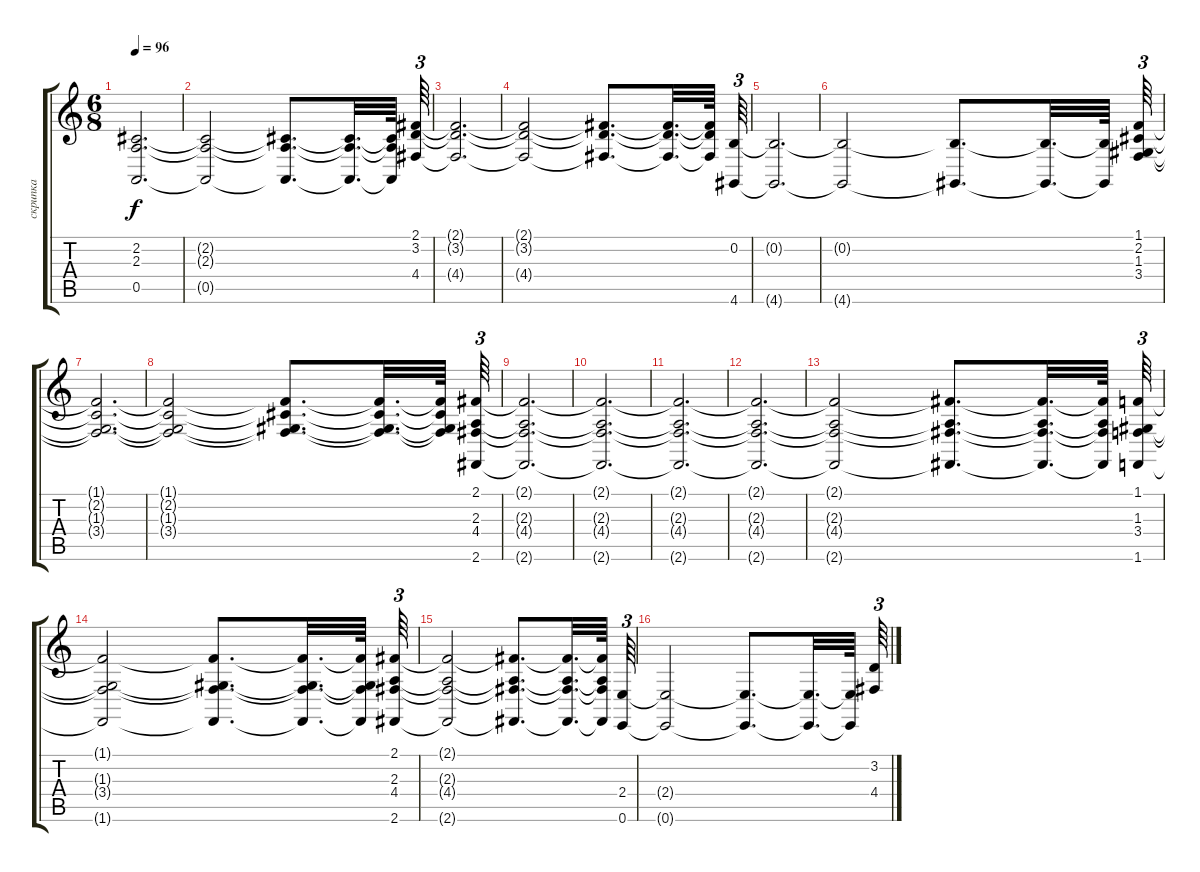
\track ("скрипка" "скрипка") {instrument stringensemble2}
\staff {score tabs}
\tuning (E4 B3 G3 D3 A2 E2) {hide}
\ts (6 8)
\tempo 96
\clef g2
\ks c
(2.2{t} 2.3{t} 0.5{t}).2{d dy f} |
(2.2{t} 2.3{t} 0.5{t}).2 (2.2{t} 2.3{t} 0.5{t}).8{d} (2.2{t} 2.3{t} 0.5{t}).32{d} (2.2{t} 2.3{t} 0.5{t}).64 (2.1 3.2 4.4).64{tu (3 2)} |
(2.1{t} 3.2{t} 4.4{t}).2{d} |
(2.1{t} 3.2{t} 4.4{t}).2 (2.1{t} 3.2{t} 4.4{t}).8{d} (2.1{t} 3.2{t} 4.4{t}).32{d} (2.1{t} 3.2{t} 4.4{t}).64 (0.2 4.6).64{tu (3 2)} |
(0.2{t} 4.6{t}).2{d} |
(0.2{t} 4.6{t}).2 (0.2{t} 4.6{t}).8{d} (0.2{t} 4.6{t}).32{d} (0.2{t} 4.6{t}).64 (1.1 2.2 1.3 3.4).64{tu (3 2)} |
(1.1{t} 2.2{t} 1.3{t} 3.4{t}).2{d} |
(1.1{t} 2.2{t} 1.3{t} 3.4{t}).2 (1.1{t} 2.2{t} 1.3{t} 3.4{t}).8{d} (1.1{t} 2.2{t} 1.3{t} 3.4{t}).32{d} (1.1{t} 2.2{t} 1.3{t} 3.4{t}).64 (2.1 2.3 4.4 2.6).64{tu (3 2)} |
(2.1{t} 2.3{t} 4.4{t} 2.6{t}).2{d} |
(2.1{t} 2.3{t} 4.4{t} 2.6{t}).2{d} |
(2.1{t} 2.3{t} 4.4{t} 2.6{t}).2{d} |
(2.1{t} 2.3{t} 4.4{t} 2.6{t}).2{d} |
(2.1{t} 2.3{t} 4.4{t} 2.6{t}).2 (2.1{t} 2.3{t} 4.4{t} 2.6{t}).8{d} (2.1{t} 2.3{t} 4.4{t} 2.6{t}).32{d} (2.1{t} 2.3{t} 4.4{t} 2.6{t}).64 (1.1 1.3 3.4 1.6).64{tu (3 2)} |
(1.1{t} 1.3{t} 3.4{t} 1.6{t}).2 (1.1{t} 1.3{t} 3.4{t} 1.6{t}).8{d} (1.1{t} 1.3{t} 3.4{t} 1.6{t}).32{d} (1.1{t} 1.3{t} 3.4{t} 1.6{t}).64 (2.1 2.3 4.4 2.6).64{tu (3 2)} |
(2.1{t} 2.3{t} 4.4{t} 2.6{t}).2 (2.1{t} 2.3{t} 4.4{t} 2.6{t}).8{d} (2.1{t} 2.3{t} 4.4{t} 2.6{t}).32{d} (2.1{t} 2.3{t} 4.4{t} 2.6{t}).64 (2.4 0.6).64{tu (3 2)} |
(2.4{t} 0.6{t}).2 (2.4{t} 0.6{t}).8{d} (2.4{t} 0.6{t}).32{d} (2.4{t} 0.6{t}).64 (3.2 4.4).64{tu (3 2)}
